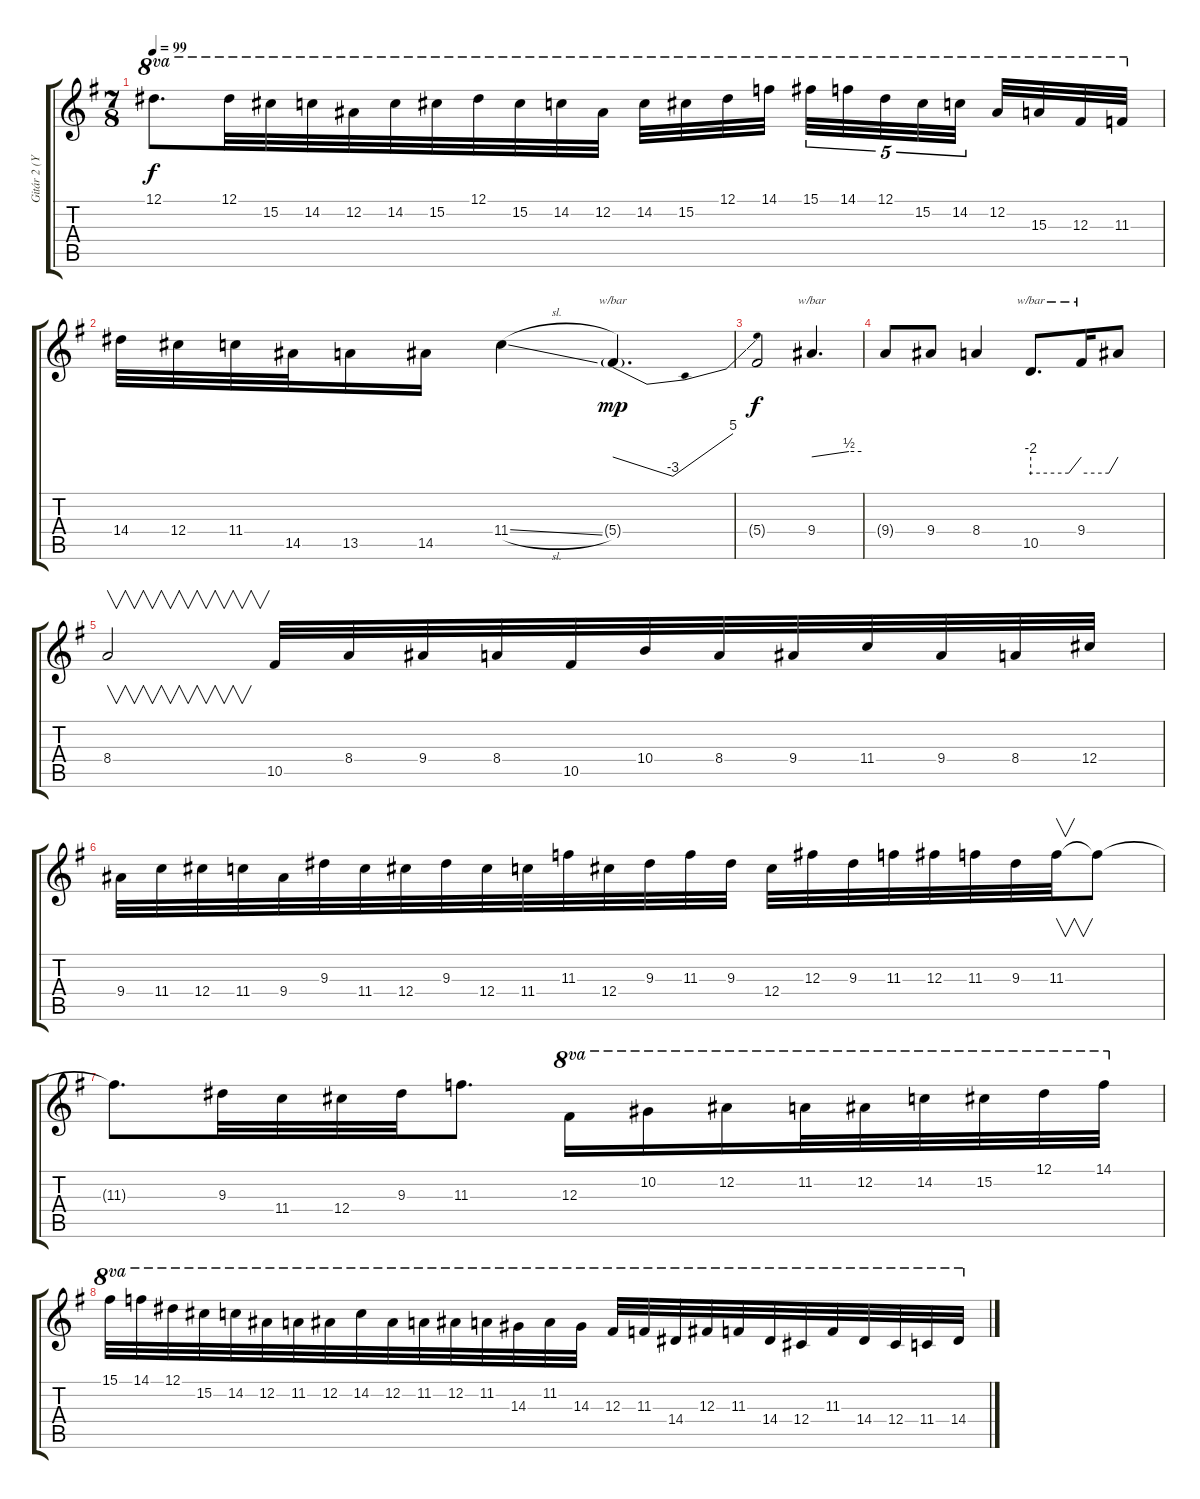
\track ("Gitár 2 (Yngwie Malmsteen)" "Gitár 2 (Y") {instrument distortionguitar}
\staff {score tabs}
\tuning (Eb4 Bb3 Gb3 Db3 Ab2 Eb2) {hide}
\ts (7 8)
\tempo 99
\clef g2
\ks g
12.1{t}.8{d ot 8va dy f} 12.1.32{ot 8va} 15.2.32{ot 8va} 14.2.32{ot 8va} 12.2.32{ot 8va} 14.2.32{ot 8va} 15.2.32{ot 8va beam merge} 12.1.32{ot 8va} 15.2.32{ot 8va} 14.2.32{ot 8va} 12.2.32{ot 8va} 14.2.32{ot 8va} 15.2.32{ot 8va} 12.1.32{ot 8va} 14.1.32{ot 8va beam splitsecondary} 15.1.32{tu (5 4) ot 8va} 14.1.32{tu (5 4) ot 8va} 12.1.32{tu (5 4) ot 8va} 15.2.32{tu (5 4) ot 8va} 14.2.32{tu (5 4) ot 8va} 12.2.32{ot 8va} 15.3.32{ot 8va} 12.3.32{ot 8va} 11.3.32{ot 8va} |
14.4.32 12.4.32 11.4.32 14.5.32{beam merge} 13.5.16 14.5.16 11.4{sl}.4 5.4{g}.4{d tbe (dip default 0 0 30 -12 60 20) dy mp} |
5.4{t}.2{dy f} 9.4.4{d tbe (custom default 0 0 45 2 60 2)} |
9.4{t}.8{beam merge} 9.4.8 8.4.4 10.5.8{d tbe (custom default 0 -8 45 -8 60 0) beam merge} 9.4.16{tbe (custom default 0 -8 45 -8 60 0)} 9.4{t}.8 |
8.4.2{v} 10.5.32 8.4.32 9.4.32 8.4.32{beam merge} 10.5.32 10.4.32 8.4.32 9.4.32 11.4.32 9.4.32 8.4.32 12.4.32 |
9.4.32 11.4.32 12.4.32 11.4.32{beam merge} 9.4.32 9.3.32 11.4.32 12.4.32 9.3.32 12.4.32 11.4.32 11.3.32{beam merge} 12.4.32 9.3.32 11.3.32 9.3.32 12.4.32 12.3.32 9.3.32 11.3.32{beam merge} 12.3.32 11.3.32 9.3.32 11.3.32{v} 11.3{t}.8 |
11.3{t}.8{d beam merge} 9.3.32 11.4.32 12.4.32 9.3.32 11.3.8{d} 12.3.16{ot 8va} 10.2.16{ot 8va beam merge} 12.2.16{ot 8va} 11.2.32{ot 8va} 12.2.32{ot 8va} 14.2.32{ot 8va} 15.2.32{ot 8va} 12.1.32{ot 8va} 14.1.32{ot 8va} |
15.1.32{ot 8va} 14.1.32{ot 8va} 12.1.32{ot 8va} 15.2.32{ot 8va beam merge} 14.2.32{ot 8va} 12.2.32{ot 8va} 11.2.32{ot 8va} 12.2.32{ot 8va} 14.2.32{ot 8va} 12.2.32{ot 8va} 11.2.32{ot 8va} 12.2.32{ot 8va beam merge} 11.2.32{ot 8va} 14.3.32{ot 8va} 11.2.32{ot 8va} 14.3.32{ot 8va} 12.3.32{ot 8va} 11.3.32{ot 8va} 14.4.32{ot 8va} 12.3.32{ot 8va beam merge} 11.3.32{ot 8va} 14.4.32{ot 8va} 12.4.32{ot 8va} 11.3.32{ot 8va} 14.4.32{ot 8va} 12.4.32{ot 8va} 11.4.32{ot 8va} 14.4.32{ot 8va}
